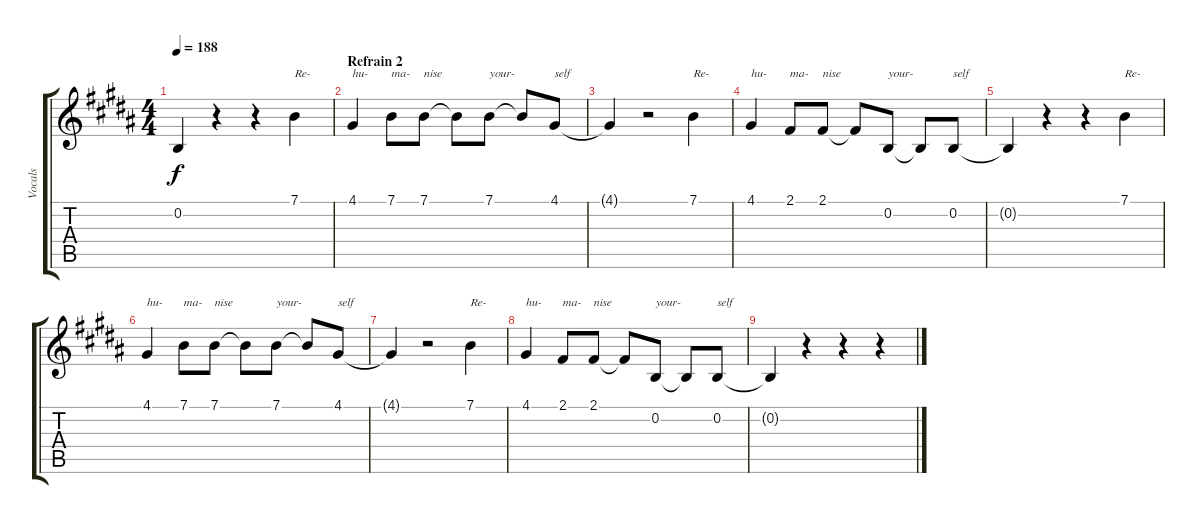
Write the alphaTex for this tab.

\track ("Vocals" "Vocals") {instrument clarinet}
\staff {score tabs}
\tuning (E4 B3 G3 D3 A2 E2) {hide}
\ts (4 4)
\tempo 188
\clef g2
\ks b
0.2{t}.4{dy f} r.4 r.4 7.1.4{txt "Re-"} |
\section ("" "Refrain 2")
4.1.4{txt "hu-"} 7.1.8{txt "ma-"} 7.1.8{txt "nise"} 7.1{t}.8 7.1.8{txt "your-"} 7.1{t}.8 4.1.8{txt "self"} |
4.1{t}.4 r.2 7.1.4{txt "Re-"} |
4.1.4{txt "hu-"} 2.1.8{txt "ma-"} 2.1.8{txt "nise"} 2.1{t}.8 0.2.8{txt "your-"} 0.2{t}.8 0.2.8{txt "self"} |
0.2{t}.4 r.4 r.4 7.1.4{txt "Re-"} |
4.1.4{txt "hu-"} 7.1.8{txt "ma-"} 7.1.8{txt "nise"} 7.1{t}.8 7.1.8{txt "your-"} 7.1{t}.8 4.1.8{txt "self"} |
4.1{t}.4 r.2 7.1.4{txt "Re-"} |
4.1.4{txt "hu-"} 2.1.8{txt "ma-"} 2.1.8{txt "nise"} 2.1{t}.8 0.2.8{txt "your-"} 0.2{t}.8 0.2.8{txt "self"} |
0.2{t}.4 r.4 r.4 r.4
